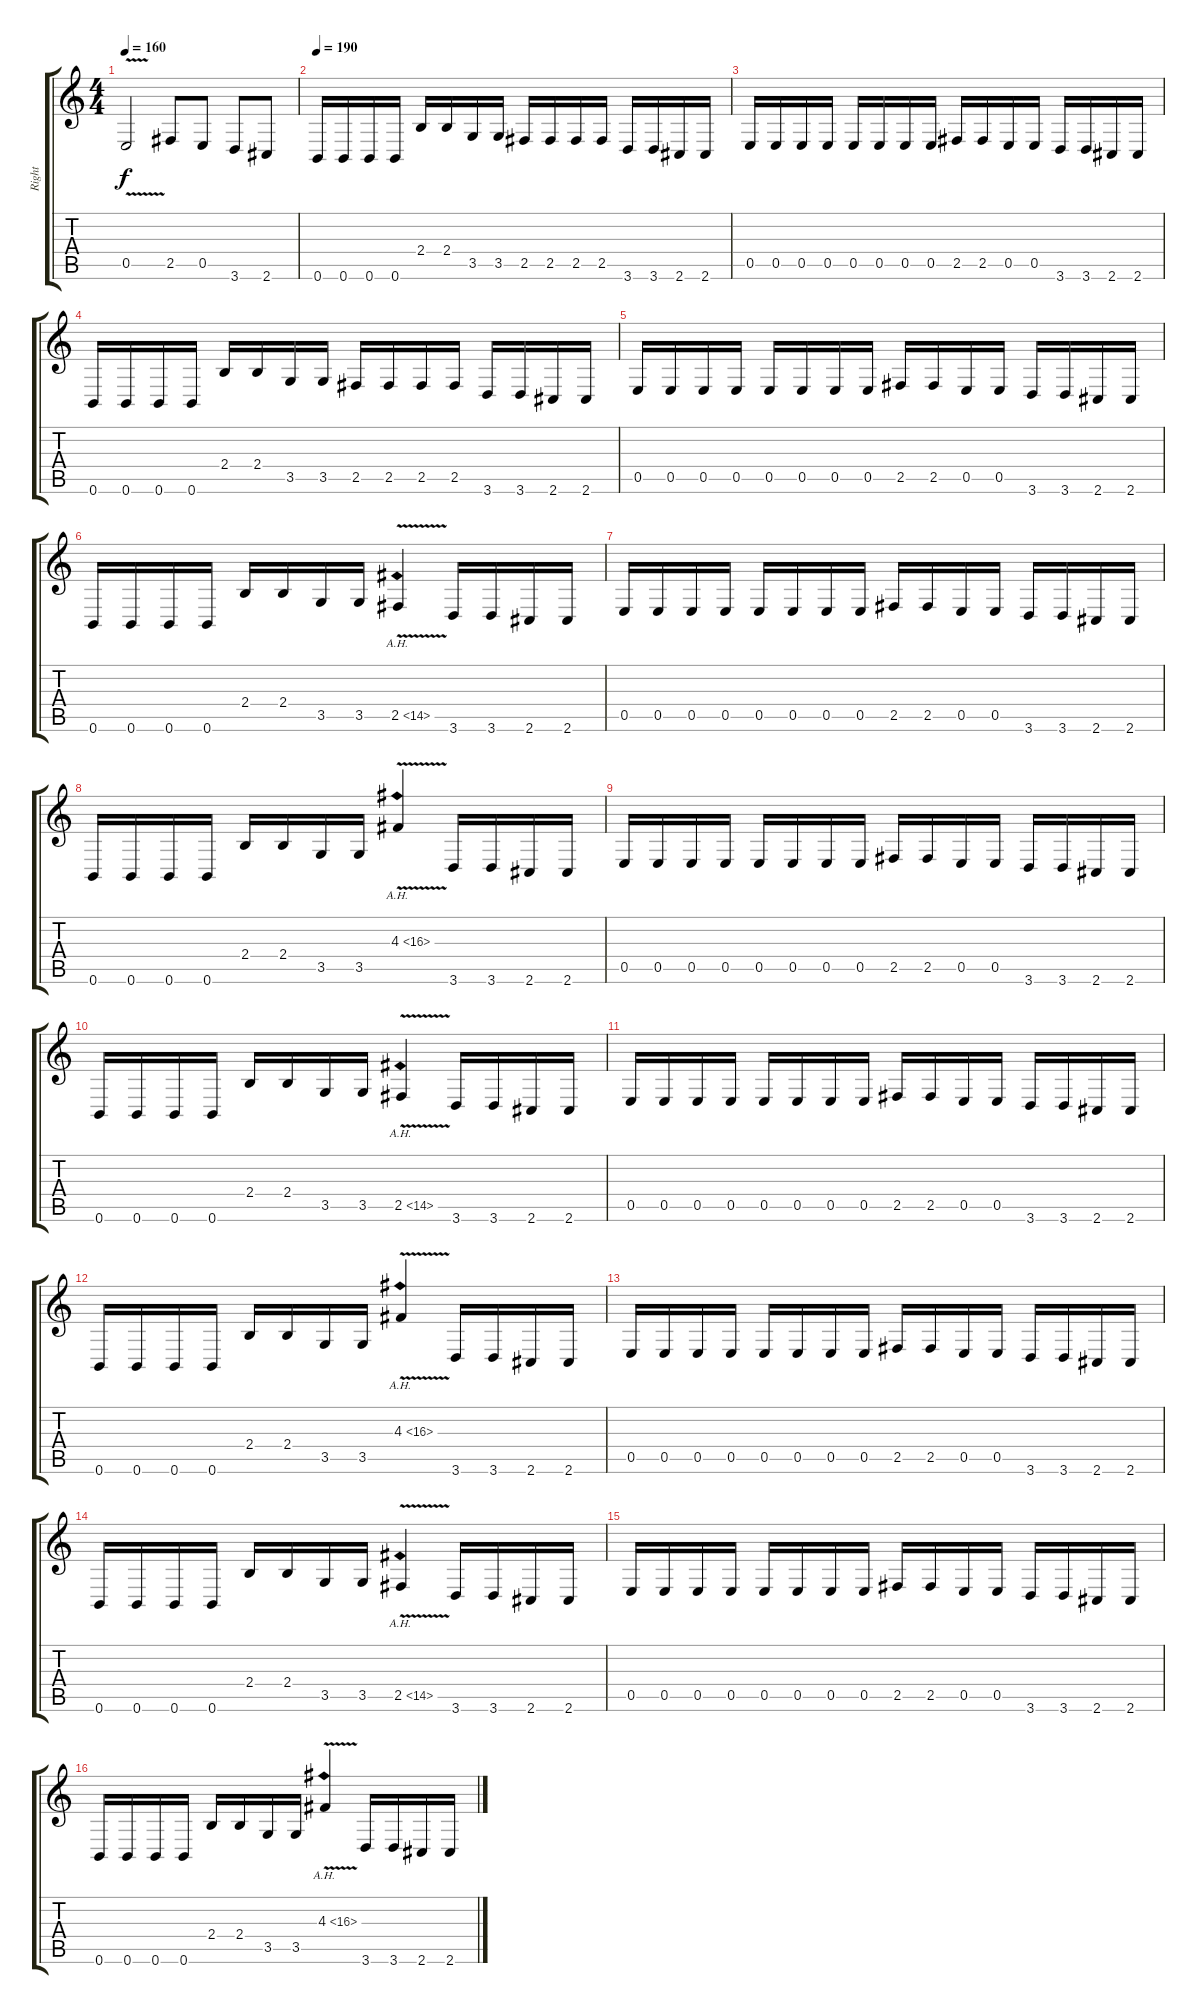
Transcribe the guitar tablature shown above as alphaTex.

\track ("Right" "Right") {instrument distortionguitar}
\staff {score tabs}
\tuning (B3 Gb3 D3 A2 E2 B1) {hide}
\ts (4 4)
\tempo 160
\clef g2
\ks c
0.5{v}.2{dy f} 2.5.8 0.5.8 3.6.8 2.6.8 |
\tempo 190
0.6.16 0.6.16 0.6.16 0.6.16 2.4.16 2.4.16 3.5.16 3.5.16 2.5.16 2.5.16 2.5.16 2.5.16 3.6.16 3.6.16 2.6.16 2.6.16 |
0.5.16 0.5.16 0.5.16 0.5.16 0.5.16 0.5.16 0.5.16 0.5.16 2.5.16 2.5.16 0.5.16 0.5.16 3.6.16 3.6.16 2.6.16 2.6.16 |
0.6.16 0.6.16 0.6.16 0.6.16 2.4.16 2.4.16 3.5.16 3.5.16 2.5.16 2.5.16 2.5.16 2.5.16 3.6.16 3.6.16 2.6.16 2.6.16 |
0.5.16 0.5.16 0.5.16 0.5.16 0.5.16 0.5.16 0.5.16 0.5.16 2.5.16 2.5.16 0.5.16 0.5.16 3.6.16 3.6.16 2.6.16 2.6.16 |
0.6.16 0.6.16 0.6.16 0.6.16 2.4.16 2.4.16 3.5.16 3.5.16 2.5{ah 12 v}.4 3.6.16 3.6.16 2.6.16 2.6.16 |
0.5.16 0.5.16 0.5.16 0.5.16 0.5.16 0.5.16 0.5.16 0.5.16 2.5.16 2.5.16 0.5.16 0.5.16 3.6.16 3.6.16 2.6.16 2.6.16 |
0.6.16 0.6.16 0.6.16 0.6.16 2.4.16 2.4.16 3.5.16 3.5.16 4.3{ah 12 v}.4 3.6.16 3.6.16 2.6.16 2.6.16 |
0.5.16 0.5.16 0.5.16 0.5.16 0.5.16 0.5.16 0.5.16 0.5.16 2.5.16 2.5.16 0.5.16 0.5.16 3.6.16 3.6.16 2.6.16 2.6.16 |
0.6.16 0.6.16 0.6.16 0.6.16 2.4.16 2.4.16 3.5.16 3.5.16 2.5{ah 12 v}.4 3.6.16 3.6.16 2.6.16 2.6.16 |
0.5.16 0.5.16 0.5.16 0.5.16 0.5.16 0.5.16 0.5.16 0.5.16 2.5.16 2.5.16 0.5.16 0.5.16 3.6.16 3.6.16 2.6.16 2.6.16 |
0.6.16 0.6.16 0.6.16 0.6.16 2.4.16 2.4.16 3.5.16 3.5.16 4.3{ah 12 v}.4 3.6.16 3.6.16 2.6.16 2.6.16 |
0.5.16 0.5.16 0.5.16 0.5.16 0.5.16 0.5.16 0.5.16 0.5.16 2.5.16 2.5.16 0.5.16 0.5.16 3.6.16 3.6.16 2.6.16 2.6.16 |
0.6.16 0.6.16 0.6.16 0.6.16 2.4.16 2.4.16 3.5.16 3.5.16 2.5{ah 12 v}.4 3.6.16 3.6.16 2.6.16 2.6.16 |
0.5.16 0.5.16 0.5.16 0.5.16 0.5.16 0.5.16 0.5.16 0.5.16 2.5.16 2.5.16 0.5.16 0.5.16 3.6.16 3.6.16 2.6.16 2.6.16 |
0.6.16 0.6.16 0.6.16 0.6.16 2.4.16 2.4.16 3.5.16 3.5.16 4.3{ah 12 v}.4 3.6.16 3.6.16 2.6.16 2.6.16
